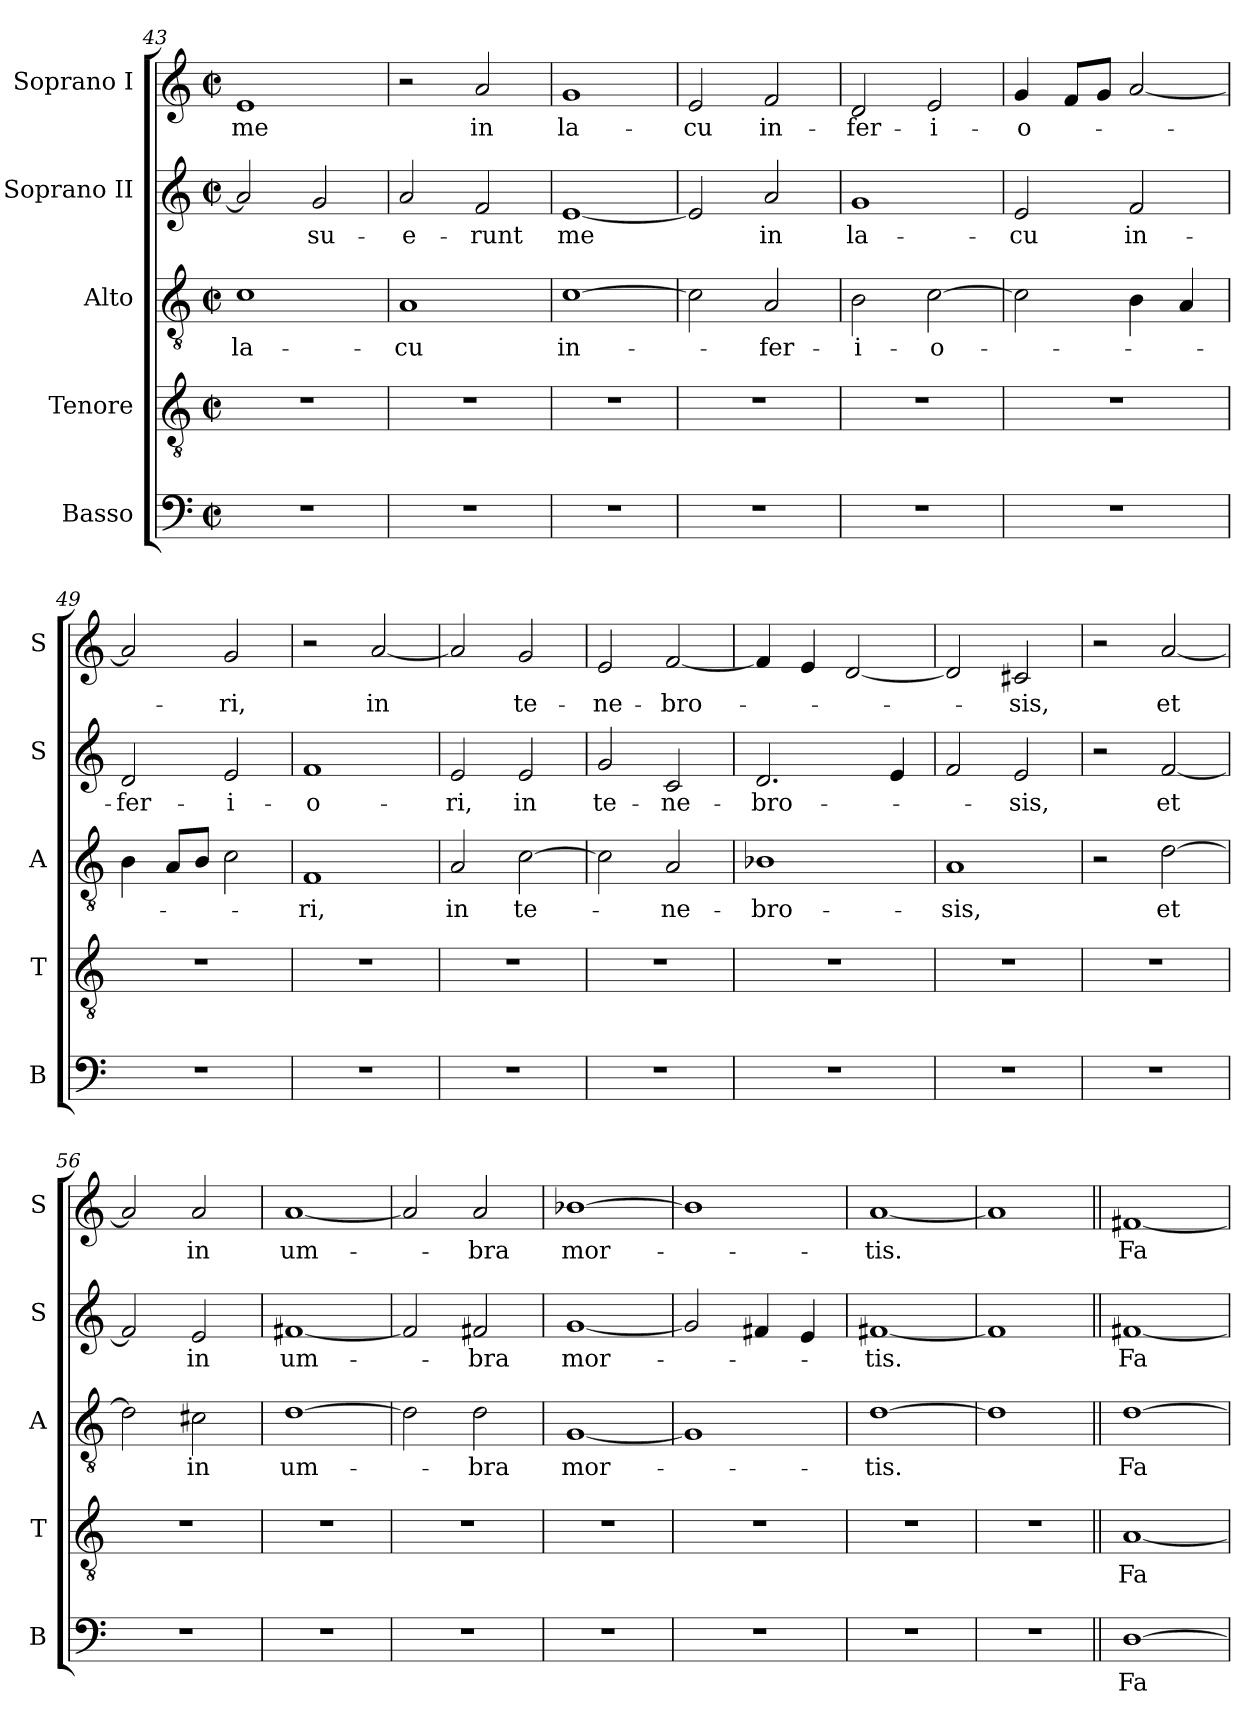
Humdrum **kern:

**kern	**text	**kern	**text	**kern	**text	**kern	**text	**kern	**text
*part5	*part5	*part4	*part4	*part3	*part3	*part2	*part2	*part1	*part1
*staff5	*staff5	*staff4	*staff4	*staff3	*staff3	*staff2	*staff2	*staff1	*staff1
*I"Basso	*	*I"Tenore	*	*I"Alto	*	*I"Soprano II	*	*I"Soprano I	*
*I'B	*	*I'T	*	*I'A	*	*I'S	*	*I'S	*
*clefF4	*	*clefGv2	*	*clefGv2	*	*clefG2	*	*clefG2	*
*k[]	*	*k[]	*	*k[]	*	*k[]	*	*k[]	*
*M2/2	*	*M2/2	*	*M2/2	*	*M2/2	*	*M2/2	*
*met(c|)	*	*met(c|)	*	*met(c|)	*	*met(c|)	*	*met(c|)	*
=43	=43	=43	=43	=43	=43	=43	=43	=43	=43
1r	.	1r	.	1c	la-	2a/]	.	1e	me
.	.	.	.	.	.	2g/	-su-	.	.
=44	=44	=44	=44	=44	=44	=44	=44	=44	=44
1r	.	1r	.	1A	-cu	2a/	-e-	2r	.
.	.	.	.	.	.	2f/	-runt	2a/	in
=45	=45	=45	=45	=45	=45	=45	=45	=45	=45
1r	.	1r	.	[1c	in-	[1e	me	1g	la-
=46	=46	=46	=46	=46	=46	=46	=46	=46	=46
1r	.	1r	.	2c\]	.	2e/]	.	2e/	-cu
.	.	.	.	2A/	-fer-	2a/	in	2f/	in-
=47	=47	=47	=47	=47	=47	=47	=47	=47	=47
1r	.	1r	.	2B\	-i-	1g	la-	2d/	-fer-
.	.	.	.	[2c\	-o-	.	.	2e/	-i-
=48	=48	=48	=48	=48	=48	=48	=48	=48	=48
1r	.	1r	.	2c\]	.	2e/	-cu	4g/	-o-
.	.	.	.	.	.	.	.	8f/L	.
.	.	.	.	.	.	.	.	8g/J	.
.	.	.	.	4B\	.	2f/	in-	[2a/	.
.	.	.	.	4A/	.	.	.	.	.
=49	=49	=49	=49	=49	=49	=49	=49	=49	=49
1r	.	1r	.	4B\	.	2d/	-fer-	2a/]	.
.	.	.	.	8A/L	.	.	.	.	.
.	.	.	.	8B/J	.	.	.	.	.
.	.	.	.	2c\	.	2e/	-i-	2g/	-ri,
=50	=50	=50	=50	=50	=50	=50	=50	=50	=50
1r	.	1r	.	1F	-ri,	1f	-o-	2r	.
.	.	.	.	.	.	.	.	[2a/	in
=51	=51	=51	=51	=51	=51	=51	=51	=51	=51
1r	.	1r	.	2A/	in	2e/	-ri,	2a/]	.
.	.	.	.	[2c\	te-	2e/	in	2g/	te-
=52	=52	=52	=52	=52	=52	=52	=52	=52	=52
1r	.	1r	.	2c\]	.	2g/	te-	2e/	-ne-
.	.	.	.	2A/	-ne-	2c/	-ne-	[2f/	-bro-
=53	=53	=53	=53	=53	=53	=53	=53	=53	=53
1r	.	1r	.	1B-X	-bro-	2.d/	-bro-	4f/]	.
.	.	.	.	.	.	.	.	4e/	.
.	.	.	.	.	.	.	.	[2d/	.
.	.	.	.	.	.	4e/	.	.	.
=54	=54	=54	=54	=54	=54	=54	=54	=54	=54
1r	.	1r	.	1A	-sis,	2f/	.	2d/]	.
.	.	.	.	.	.	2e/	-sis,	2c#X/	-sis,
=55	=55	=55	=55	=55	=55	=55	=55	=55	=55
1r	.	1r	.	2r	.	2r	.	2r	.
.	.	.	.	[2d\	et	[2f/	et	[2a/	et
=56	=56	=56	=56	=56	=56	=56	=56	=56	=56
1r	.	1r	.	2d\]	.	2f/]	.	2a/]	.
.	.	.	.	2c#X\	in	2e/	in	2a/	in
=57	=57	=57	=57	=57	=57	=57	=57	=57	=57
1r	.	1r	.	[1d	um-	[1f#X	um-	[1a	um-
=58	=58	=58	=58	=58	=58	=58	=58	=58	=58
1r	.	1r	.	2d\]	.	2f#/]	.	2a/]	.
.	.	.	.	2d\	-bra	2f#X/	-bra	2a/	-bra
=59	=59	=59	=59	=59	=59	=59	=59	=59	=59
1r	.	1r	.	[1G	mor-	[1g	mor-	[1b-X	mor-
=60	=60	=60	=60	=60	=60	=60	=60	=60	=60
1r	.	1r	.	1G]	.	2g/]	.	1b-]	.
.	.	.	.	.	.	4f#X/	.	.	.
.	.	.	.	.	.	4e/	.	.	.
=61	=61	=61	=61	=61	=61	=61	=61	=61	=61
1r	.	1r	.	[1d	-tis.	[1f#X	-tis.	[1a	-tis.
=62	=62	=62	=62	=62	=62	=62	=62	=62	=62
1r	.	1r	.	1d]	.	1f#]	.	1a]	.
=63||	=63||	=63||	=63||	=63||	=63||	=63||	=63||	=63||	=63||
[1D	Fa-	[1A	Fa-	[1d	Fa-	[1f#X	Fa-	[1f#X	Fa-
=	=	=	=	=	=	=	=	=	=
*-	*-	*-	*-	*-	*-	*-	*-	*-	*-
